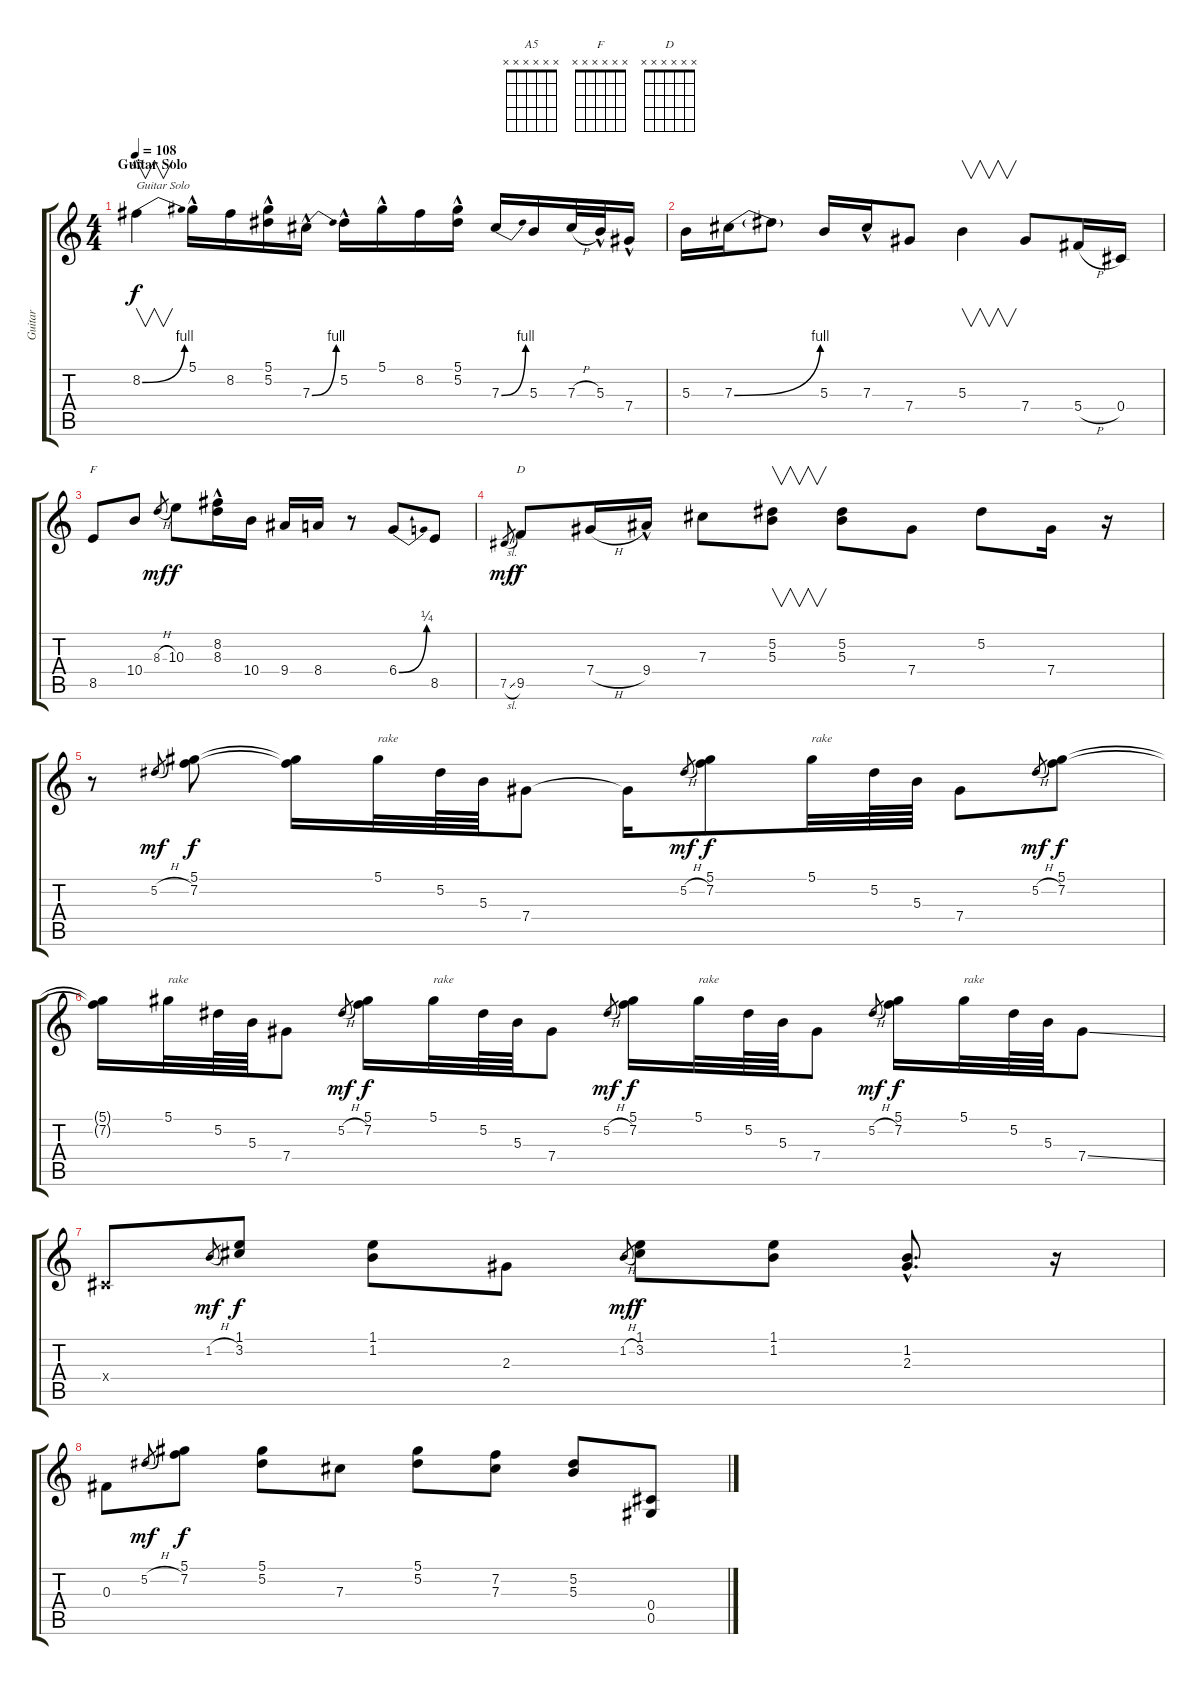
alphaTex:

\track ("Guitar" "Guitar") {instrument overdrivenguitar}
\staff {score tabs}
\tuning (Eb4 Bb3 Gb3 Db3 Ab2 Eb2) {hide}
\chord ("A5" x x x x x x) {firstfret 0}
\chord ("F" x x x x x x) {firstfret 0}
\chord ("D" x x x x x x) {firstfret 0}
\ts (4 4)
\section ("" "Guitar Solo")
\tempo 108
\clef g2
\ks c
8.2{be (bend 0 0 60 4)}.4{v ch "A5" txt "Guitar Solo" dy f} 5.1{hac}.16 8.2.16 (5.1{hac} 5.2{hac}).16 7.3{be (bend 0 0 60 4) hac}.16 5.2{hac}.16 5.1{hac}.16 8.2.16 (5.1{hac} 5.2{hac}).16 7.3{be (bend 0 0 60 4)}.16 5.3.16 7.3{h}.32 5.3{hac}.32 7.4{hac}.16 |
5.3.16 7.3{be (bend 0 0 60 4)}.16 7.3{t}.8 5.3.16 7.3{hac}.16 7.4.8 5.3.4{v} 7.4.8 5.4{h}.16 0.4.16 |
8.5.8{ch "F"} 10.4.8 8.3{h}.8{gr dy mf} 10.3.8{dy f} (8.2{hac} 8.3{hac}).16 10.4.16 9.4.16 8.4.16 r.8 6.4{be (bend 0 0 60 1)}.8 8.5.8 |
7.5{sl}.8{gr dy mf} 9.5.8{ch "D" dy f} 7.4{h}.16 9.4{hac}.16 7.3.8 (5.2 5.3).8{v} (5.2 5.3).8 7.4.8 5.2.8 7.4.16 r.16 |
r.8 5.2{h}.8{gr dy mf} (5.1 7.2).8{dy f} (5.1{t} 7.2{t}).16 5.1.32{txt "rake"} 5.2.64 5.3.64 7.4.8 7.4{t}.16 5.2{h}.8{gr dy mf} (5.1 7.2).8{dy f} 5.1.32{txt "rake"} 5.2.64 5.3.64 7.4.8 5.2{h}.8{gr dy mf} (5.1 7.2).8{dy f} |
(5.1{t} 7.2{t}).16 5.1.32{txt "rake"} 5.2.64 5.3.64 7.4.8 5.2{h}.8{gr dy mf} (5.1 7.2).16{dy f} 5.1.32{txt "rake"} 5.2.64 5.3.64 7.4.8 5.2{h}.8{gr dy mf} (5.1 7.2).16{dy f} 5.1.32{txt "rake"} 5.2.64 5.3.64 7.4.8 5.2{h}.8{gr dy mf} (5.1 7.2).16{dy f} 5.1.32{txt "rake"} 5.2.64 5.3.64 7.4{ss}.8 |
0.4{x}.8 1.2{h}.8{gr dy mf} (1.1 3.2).8{dy f} (1.1 1.2).8 2.3.8 1.2{h}.8{gr dy mf} (1.1 3.2).8{dy f} (1.1 1.2).8 (1.2{hac} 2.3{hac}).8{d} r.16 |
0.3.8 5.2{h}.8{gr dy mf} (5.1 7.2).8{dy f} (5.1 5.2).8 7.3.8 (5.1 5.2).8 (7.2 7.3).8 (5.2 5.3).8 (0.4 0.5).8
